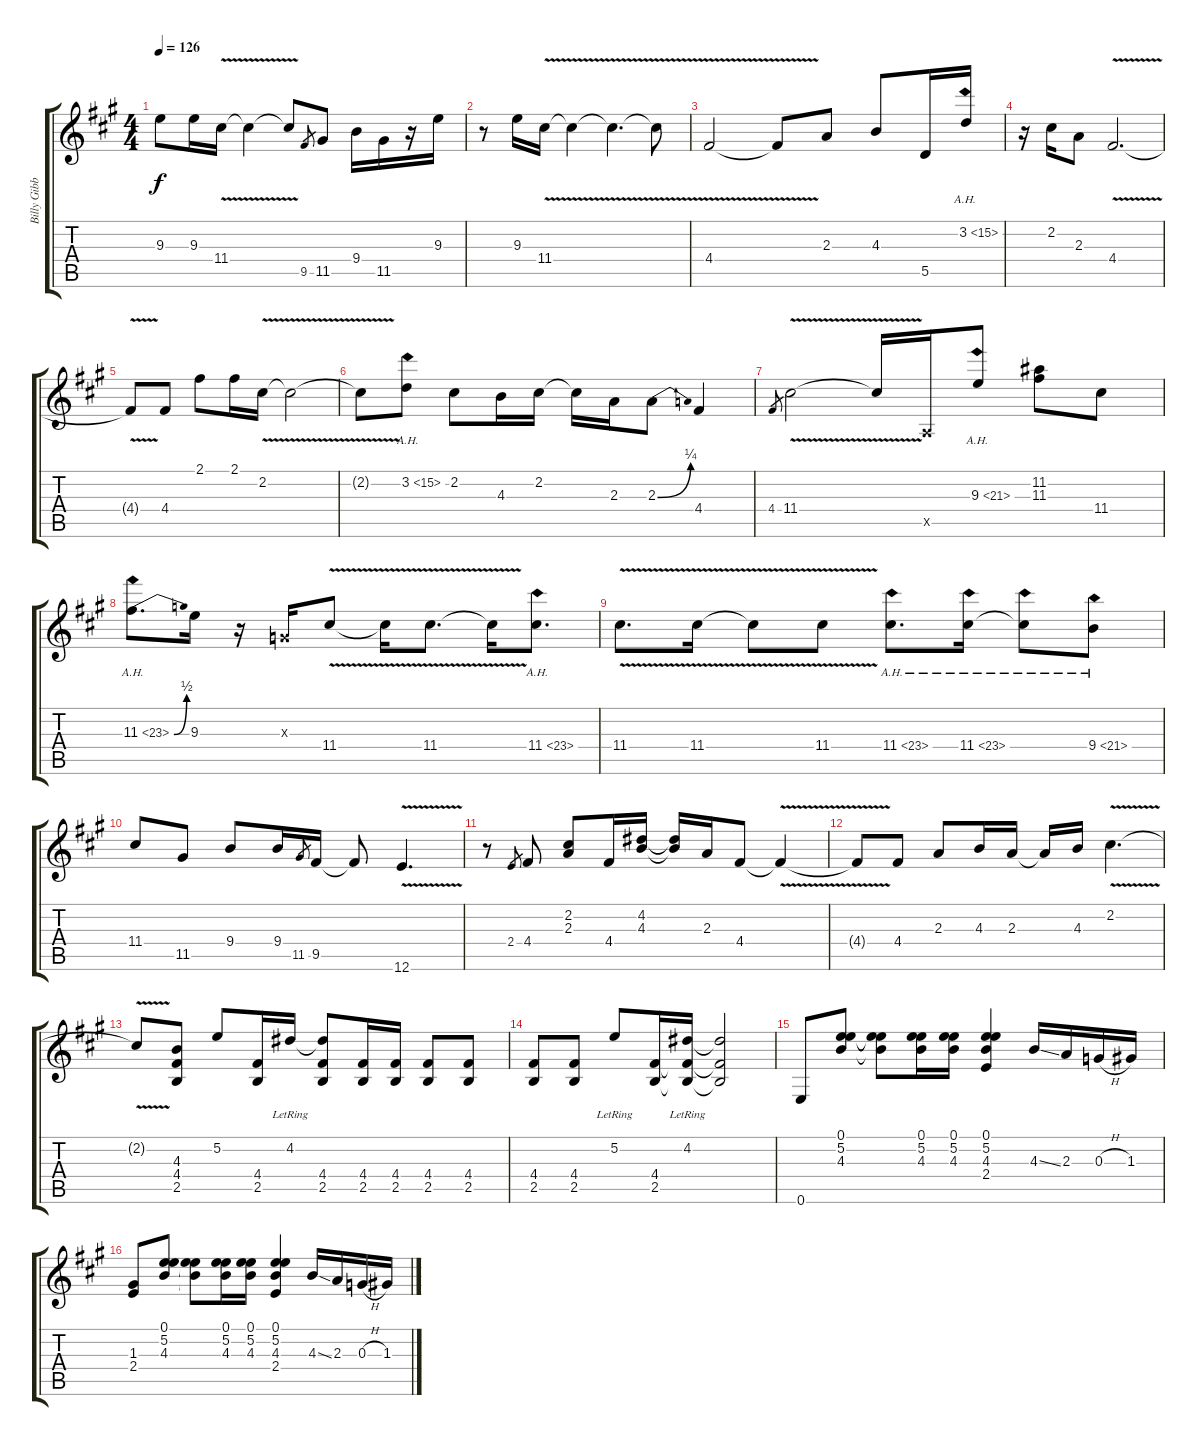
\track ("Billy Gibbons: Lead Guitar" "Billy Gibb") {instrument distortionguitar}
\staff {score tabs}
\tuning (E4 B3 G3 D3 A2 E2) {hide}
\ts (4 4)
\tempo 126
\clef g2
\ks a
9.3.8{dy f} 9.3.16 11.4{v}.16 11.4{v t}.4 11.4{v t}.8 9.5.8{gr} 11.5.8 9.4.16 11.5.16 r.16 9.3.16 |
r.8 9.3.16 11.4{v}.16 11.4{v t}.4 11.4{t}.4{d} 11.4{v t}.8 |
4.4{v}.2 4.4{v t}.8 2.3.8 4.3.8 5.5.16 3.2{ah 12}.16 |
r.16 2.2.16 2.3.8 4.4{v}.2{d} |
4.4{v t}.8 4.4.8 2.1.8 2.1.16 2.2{v}.16 2.2{v t}.2 |
2.2{v t}.8 3.2{ah 12}.8 2.2.8 4.3.16 2.2.16 2.2{t}.16 2.3.16 2.3{be (bend 0 0 60 1)}.8 4.4.4 |
4.4.8{gr} 11.4{v}.2 11.4{v t}.16 0.5{x}.16 9.3{ah 12}.8 (11.2 11.3).8 11.4.8 |
11.3{be (bend 0 0 60 2) ah 12}.8{d} 9.3.16 r.16 0.3{x}.16 11.4{v}.8 11.4{t}.16 11.4{v}.8{d} 11.4{v t}.16 11.4{ah 12}.8{d} |
11.4{v}.8{d} 11.4{v}.16 11.4{t}.8 11.4{v}.8 11.4{ah 12}.8{d} 11.4{ah 12}.16 11.4{ah 12 t}.8 9.4{ah 12}.8 |
11.4.8 11.5.8 9.4.8 9.4.16 11.5.8{gr} 9.5.16 9.5{t}.8 12.6{v}.4{d} |
r.8 2.4.8{gr} 4.4.8 (2.2 2.3).8 4.4.16 (4.2 4.3).16 (4.2{t} 4.3{t}).16 2.3.16 4.4.8 4.4{v t}.4 |
4.4{v t}.8 4.4.8 2.3.8 4.3.16 2.3.16 2.3{t}.16 4.3.16 2.2{v}.4{d} |
2.2{v t}.8 (4.3 4.4 2.5).8 5.2.8 (4.4 2.5).16 4.2{lr}.16 (4.2{t} 4.4 2.5).8 (4.4 2.5).16 (4.4 2.5).16 (4.4 2.5).8 (4.4 2.5).8 |
(4.4 2.5).8 (4.4 2.5).8 5.2{lr}.8 (4.4 2.5).16 (4.2{lr} 4.4{t} 2.5{t}).16 (4.2{t} 4.4{t} 2.5{t}).2 |
0.6.8 (0.1 5.2 4.3).8 (0.1{t} 5.2{t} 4.3{t}).8 (0.1 5.2 4.3).16 (0.1 5.2 4.3).16 (0.1 5.2 4.3 2.4).4 4.3{ss}.16 2.3.16 0.3{h}.16 1.3.16 |
(1.3 2.4).8 (0.1 5.2 4.3).8 (0.1{t} 5.2{t} 4.3{t}).8 (0.1 5.2 4.3).16 (0.1 5.2 4.3).16 (0.1 5.2 4.3 2.4).4 4.3{ss}.16 2.3.16 0.3{h}.16 1.3.16
